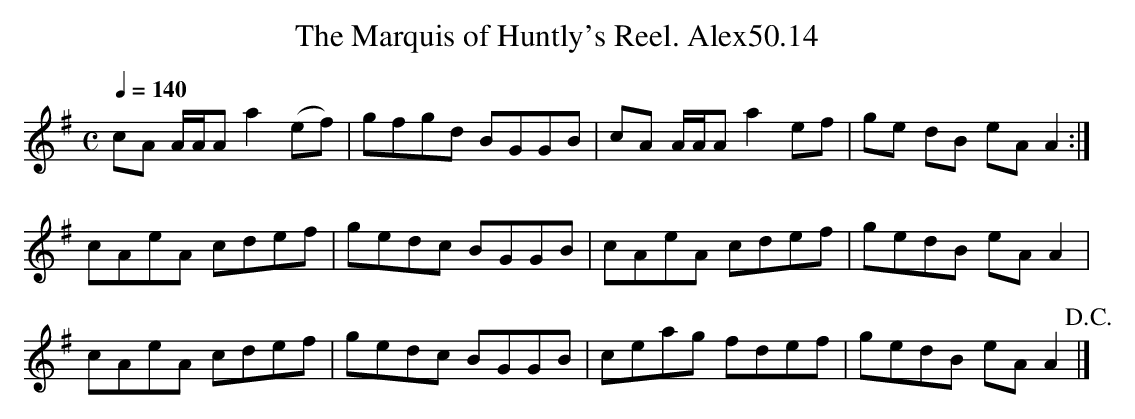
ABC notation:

X:1
T:Marquis of Huntly's Reel. Alex50.14, The
M:C
L:1/8
Q:1/4=140
K:Ador
cA A/A/A a2 (ef)|gfgd BGGB|cA A/A/A a2 ef|ge dB eA A2:|
cAeA cdef|gedc BGGB|cAeA cdef|gedB eA A2|
cAeA cdef|gedc BGGB|ceag fdef|gedB eA A2!D.C.!|]
